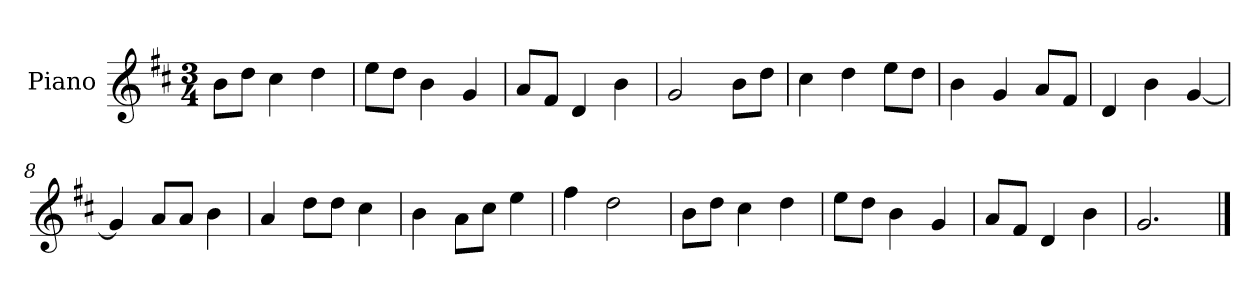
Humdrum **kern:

**kern
*part1
*staff1
*I"Piano
*I'P-no
*clefG2
*k[f#c#]
*M3/4
*MM177
=1
8b\L
8dd\J
4cc#\
4dd\
=2
8ee\L
8dd\J
4b\
4g/
=3
8a/L
8f#/J
4d/
4b\
=4
2g/
8b\L
8dd\J
=5
4cc#\
4dd\
8ee\L
8dd\J
=6
4b\
4g/
8a/L
8f#/J
=7
4d/
4b\
[4g/
=8
4g/]
8a/L
8a/J
4b\
=9
4a/
8dd\L
8dd\J
4cc#\
!!LO:LB:g=z
=10
4b\
8a\L
8cc#\J
4ee\
=11
4ff#\
2dd\
=12
8b\L
8dd\J
4cc#\
4dd\
=13
8ee\L
8dd\J
4b\
4g/
=14
8a/L
8f#/J
4d/
4b\
=15
2.g/
==
*-
